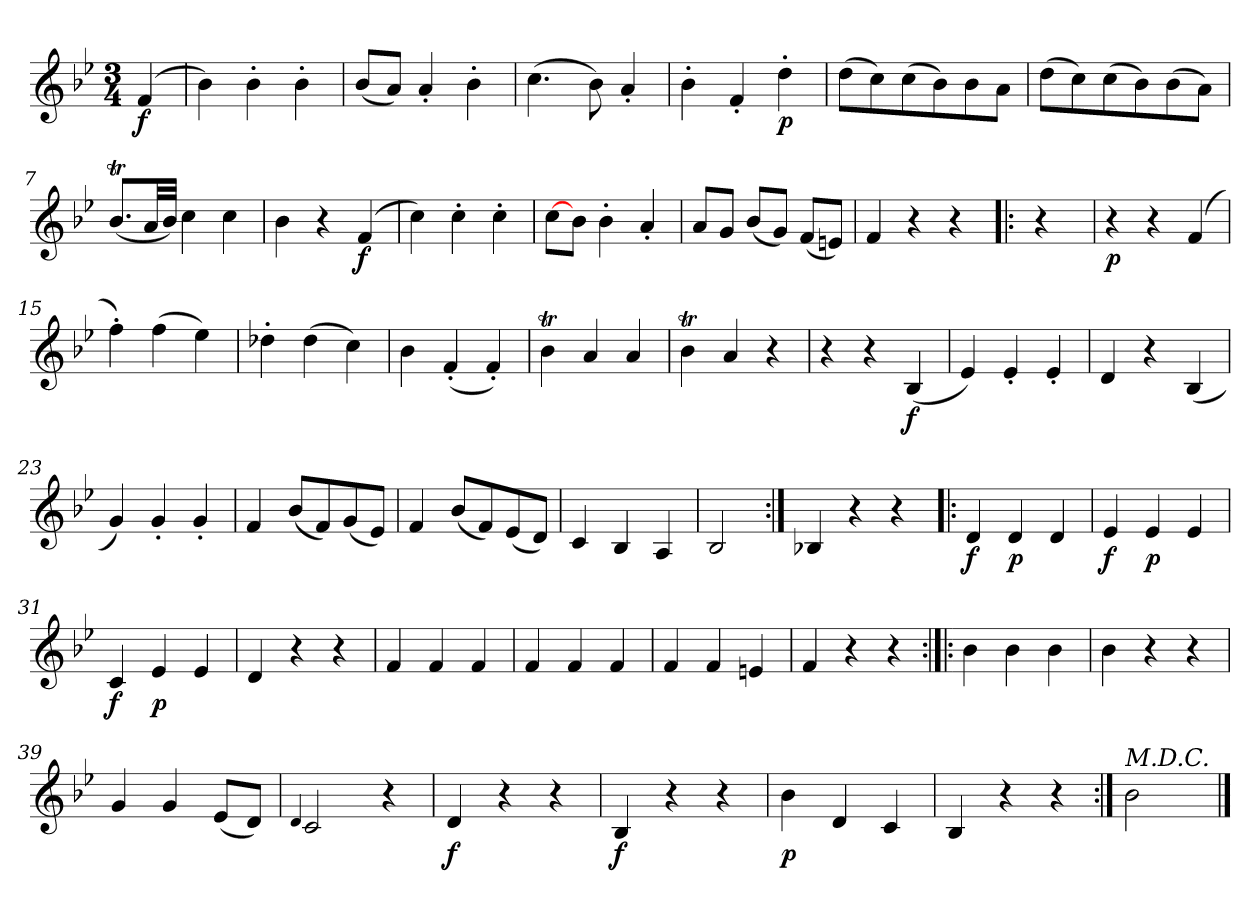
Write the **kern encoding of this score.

**kern	**dynam
*part1	*part1
*staff1	*staff1
*clefG2	*
*k[b-e-]	*
*B-:	*
*M3/4	*
=	=
(>4f	f
=1	=1
4b-)	.
4b-'	.
4b-'	.
=2	=2
(>8b-L	.
8aJ)	.
4a'	.
4b-'	.
=3	=3
(>4.cc	.
8b-)	.
4a'	.
=4	=4
4b-'	.
4f'	.
4dd'	p
=5	=5
(>8ddL	.
8cc)	.
(>8cc	.
8b-)	.
8b-	.
8aJ	.
=6	=6
(>8ddL	.
8cc)	.
(>8cc	.
8b-)	.
(>8b-	.
8aJ)	.
=7	=7
(>8.b-TL	.
32aLL	.
32b-JJJ)	.
4cc	.
4cc	.
=8	=8
4b-	.
4r	.
(>4f	f
=9	=9
4cc)	.
4cc'	.
4cc'	.
=10	=10
[8ccL	.
8b-J	.
4b-'	.
4a'	.
=11	=11
8aL	.
8gJ	.
(>8b-L	.
8gJ)	.
(>8fL	.
8enJ)	.
=12	=12
4f	.
4r	.
4r	.
=13!|:	=13!|:
4r	.
=14	=14
4r	p
4r	.
(>4f	.
=15	=15
4ff')	.
(>4ff	.
4ee-)	.
=16	=16
4dd-X'	.
(>4dd-	.
4cc)	.
=17	=17
4b-	.
(>4f'	.
4f')	.
=18	=18
4b-T	.
4a	.
4a	.
=19	=19
4b-T	.
4a	.
4r	.
=20	=20
4r	.
4r	.
(>4B-	f
=21	=21
4e-)	.
4e-'	.
4e-'	.
=22	=22
4d	.
4r	.
(>4B-	.
=23	=23
4g)	.
4g'	.
4g'	.
=24	=24
4f	.
(>8b-L	.
8f)	.
(>8g	.
8e-J)	.
=25	=25
4f	.
(>8b-L	.
8f)	.
(>8e-	.
8dJ)	.
=26	=26
4c	.
4B-	.
4A	.
=27	=27
2B-	.
=28:|!	=28:|!
4B-X	.
4r	.
4r	.
=29!|:	=29!|:
4d	f
4d	p
4d	.
=30	=30
4e-	f
4e-	p
4e-	.
=31	=31
4c	f
4e-	p
4e-	.
=32	=32
4d	.
4r	.
4r	.
=33	=33
4f	.
4f	.
4f	.
=34	=34
4f	.
4f	.
4f	.
=35	=35
4f	.
4f	.
4en	.
=36	=36
4f	.
4r	.
4r	.
=37:|!|:	=37:|!|:
4b-	.
4b-	.
4b-	.
=38	=38
4b-	.
4r	.
4r	.
=39	=39
4g	.
4g	.
(<8e-L	.
8dJ)	.
=40	=40
4qqd/	.
2c	.
4r	.
=41	=41
4d	f
4r	.
4r	.
=42	=42
4B-	f
4r	.
4r	.
=43	=43
4b-	p
4d	.
4c	.
=44	=44
4B-	.
4r	.
4r	.
=45:|!	=45:|!
!LO:TX:a:i:t=M.D.C.	!
2b-	.
==	==
*-	*-
